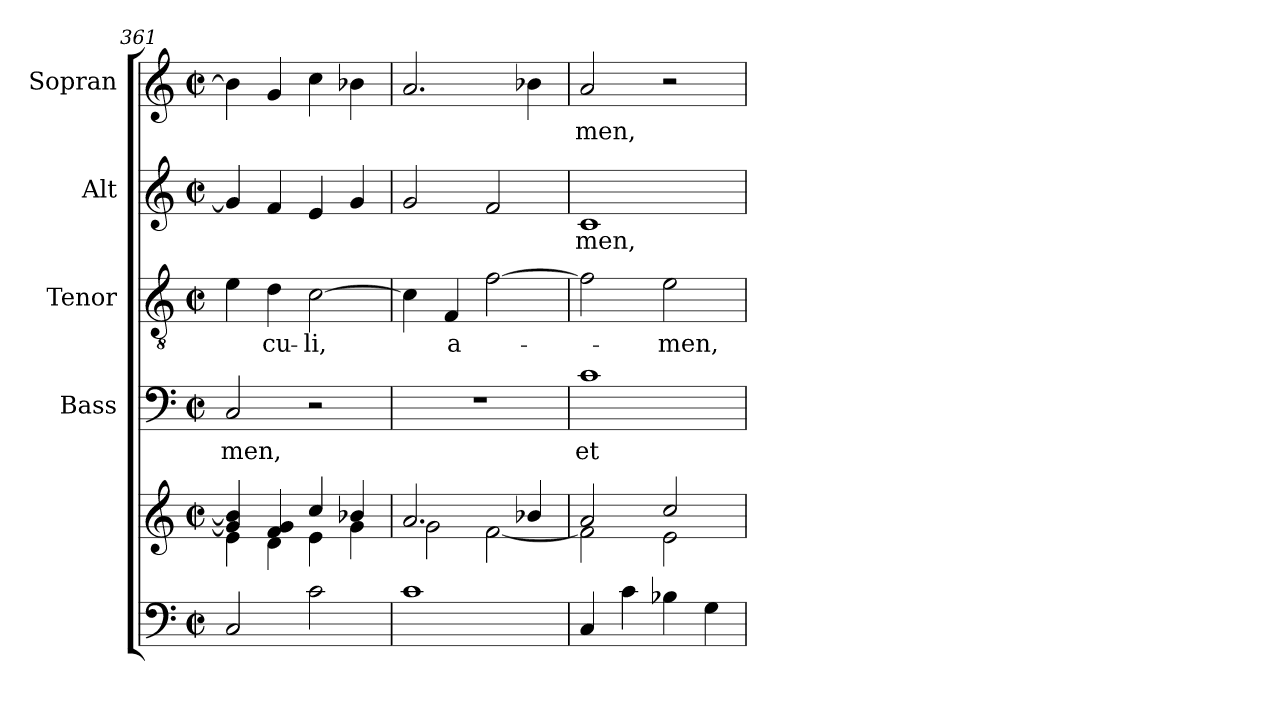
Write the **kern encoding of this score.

**kern	**kern	**kern	**text	**kern	**text	**kern	**text	**kern	**text
*part5	*part5	*part4	*part4	*part3	*part3	*part2	*part2	*part1	*part1
*staff6	*staff5	*staff4	*staff4	*staff3	*staff3	*staff2	*staff2	*staff1	*staff1
*	*	*I"Bass	*	*I"Tenor	*	*I"Alt	*	*I"Sopran	*
*	*	*I'B.	*	*I'T.	*	*I'A.	*	*I'S.	*
!!LO:PB:g=z
*clefF4	*clefG2	*clefF4	*	*clefGv2	*	*clefG2	*	*clefG2	*
*k[]	*k[]	*k[]	*	*k[]	*	*k[]	*	*k[]	*
*C:	*C:	*C:	*	*C:	*	*C:	*	*C:	*
*M2/2	*M2/2	*M2/2	*	*M2/2	*	*M2/2	*	*M2/2	*
*met(c|)	*met(c|)	*met(c|)	*	*met(c|)	*	*met(c|)	*	*met(c|)	*
=361	=361	=361	=361	=361	=361	=361	=361	=361	=361
*	*^	*	*	*	*	*	*	*	*
!	!	!	!	!LO:LY:b	!	!	!	!	!	!
2C/	4g/] 4b-/]	4e\	2C/	-men,	4e\	.	4g/]	.	4b-\]	.
!	!	!	!	!	!	!LO:LY:b	!	!	!	!
.	4f/ 4g/	4d\	.	.	4d\	-cu-	4f/	.	4g/	.
!	!	!	!	!	!	!LO:LY:b	!	!	!	!
2c\	4cc/	4e\	2r	.	[2c\	-li,	4e/	.	4cc\	.
.	4b-X/	4g\	.	.	.	.	4g/	.	4b-X\	.
=362	=362	=362	=362	=362	=362	=362	=362	=362	=362	=362
1c	2.a/	2g\	1r	.	4c\]	.	2g/	.	2.a/	.
!	!	!	!	!	!	!LO:LY:b	!	!	!	!
.	.	.	.	.	4F/	a-	.	.	.	.
.	.	[<2f\	.	.	[2f\	.	2f/	.	.	.
.	4b-X/	.	.	.	.	.	.	.	4b-X\	.
=363	=363	=363	=363	=363	=363	=363	=363	=363	=363	=363
!	!	!	!	!LO:LY:b	!	!	!	!LO:LY:b	!	!LO:LY:b
4C/	2a/	2f\]	1c	et	2f\]	.	1c	-men,	2a/	-men,
4c\	.	.	.	.	.	.	.	.	.	.
!	!	!	!	!	!	!LO:LY:b	!	!	!	!
4B-X\	2cc/	2e\	.	.	2e\	-men,	.	.	2r	.
4G\	.	.	.	.	.	.	.	.	.	.
*	*v	*v	*	*	*	*	*	*	*	*
=	=	=	=	=	=	=	=	=	=
*-	*-	*-	*-	*-	*-	*-	*-	*-	*-
